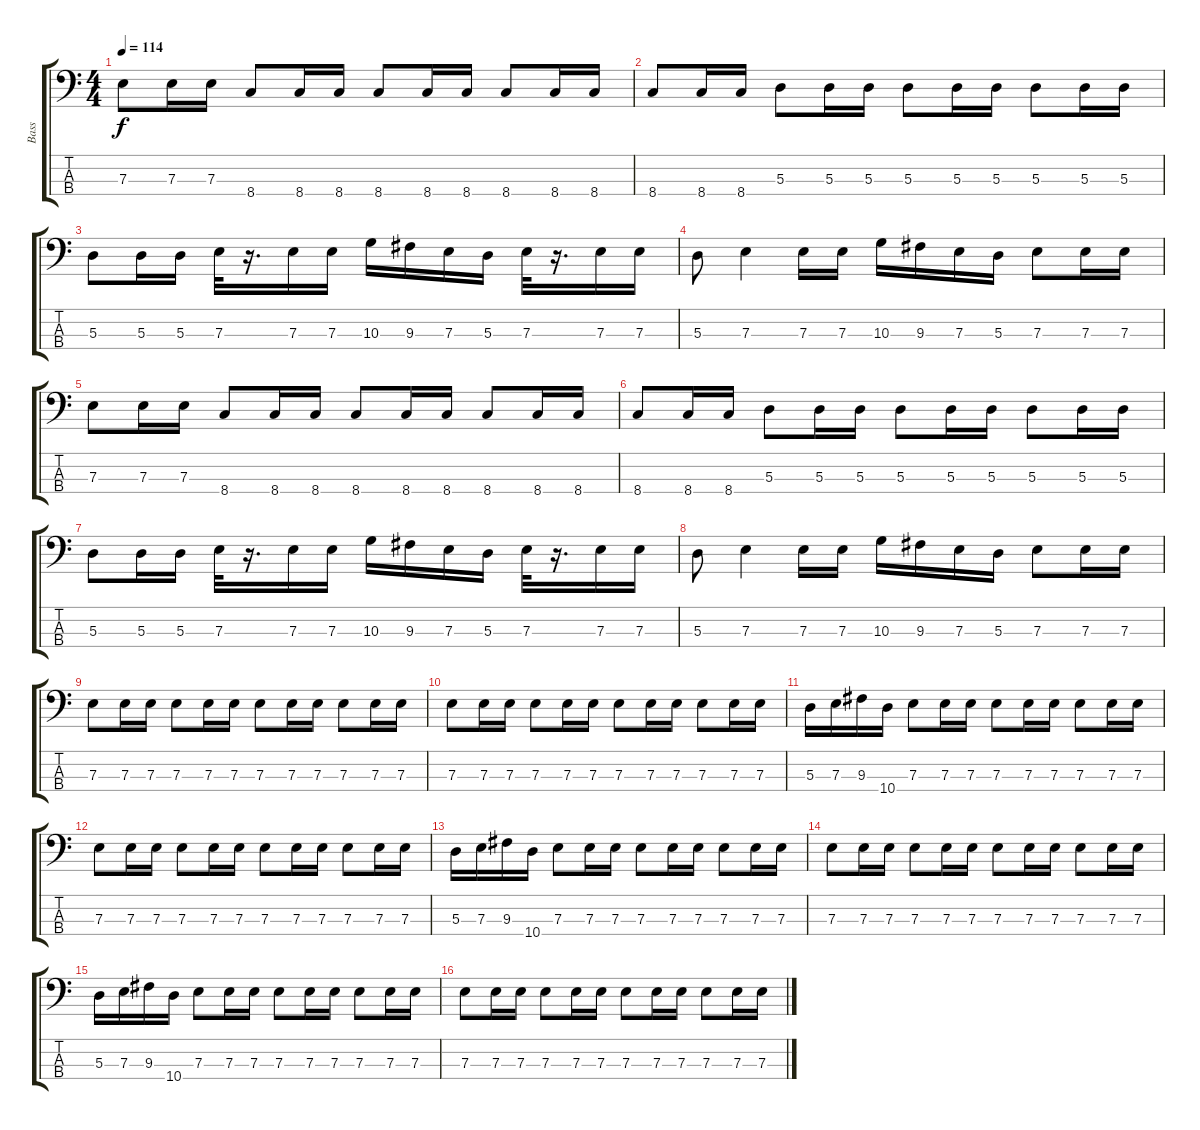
\track ("Bass" "Bass") {instrument electricbassfinger}
\staff {score tabs}
\tuning (G2 D2 A1 E1) {hide}
\ts (4 4)
\tempo 114
\clef f4
\ks c
7.3.8{dy f} 7.3.16 7.3.16 8.4.8 8.4.16 8.4.16 8.4.8 8.4.16 8.4.16 8.4.8 8.4.16 8.4.16 |
8.4.8 8.4.16 8.4.16 5.3.8 5.3.16 5.3.16 5.3.8 5.3.16 5.3.16 5.3.8 5.3.16 5.3.16 |
5.3.8 5.3.16 5.3.16 7.3.32 r.16{d} 7.3.16 7.3.16 10.3.16 9.3.16 7.3.16 5.3.16 7.3.32 r.16{d} 7.3.16 7.3.16 |
5.3.8 7.3.4 7.3.16 7.3.16 10.3.16 9.3.16 7.3.16 5.3.16 7.3.8 7.3.16 7.3.16 |
7.3.8 7.3.16 7.3.16 8.4.8 8.4.16 8.4.16 8.4.8 8.4.16 8.4.16 8.4.8 8.4.16 8.4.16 |
8.4.8 8.4.16 8.4.16 5.3.8 5.3.16 5.3.16 5.3.8 5.3.16 5.3.16 5.3.8 5.3.16 5.3.16 |
5.3.8 5.3.16 5.3.16 7.3.32 r.16{d} 7.3.16 7.3.16 10.3.16 9.3.16 7.3.16 5.3.16 7.3.32 r.16{d} 7.3.16 7.3.16 |
5.3.8 7.3.4 7.3.16 7.3.16 10.3.16 9.3.16 7.3.16 5.3.16 7.3.8 7.3.16 7.3.16 |
7.3.8 7.3.16 7.3.16 7.3.8 7.3.16 7.3.16 7.3.8 7.3.16 7.3.16 7.3.8 7.3.16 7.3.16 |
7.3.8 7.3.16 7.3.16 7.3.8 7.3.16 7.3.16 7.3.8 7.3.16 7.3.16 7.3.8 7.3.16 7.3.16 |
5.3.16 7.3.16 9.3.16 10.4.16 7.3.8 7.3.16 7.3.16 7.3.8 7.3.16 7.3.16 7.3.8 7.3.16 7.3.16 |
7.3.8 7.3.16 7.3.16 7.3.8 7.3.16 7.3.16 7.3.8 7.3.16 7.3.16 7.3.8 7.3.16 7.3.16 |
5.3.16 7.3.16 9.3.16 10.4.16 7.3.8 7.3.16 7.3.16 7.3.8 7.3.16 7.3.16 7.3.8 7.3.16 7.3.16 |
7.3.8 7.3.16 7.3.16 7.3.8 7.3.16 7.3.16 7.3.8 7.3.16 7.3.16 7.3.8 7.3.16 7.3.16 |
5.3.16 7.3.16 9.3.16 10.4.16 7.3.8 7.3.16 7.3.16 7.3.8 7.3.16 7.3.16 7.3.8 7.3.16 7.3.16 |
7.3.8 7.3.16 7.3.16 7.3.8 7.3.16 7.3.16 7.3.8 7.3.16 7.3.16 7.3.8 7.3.16 7.3.16
